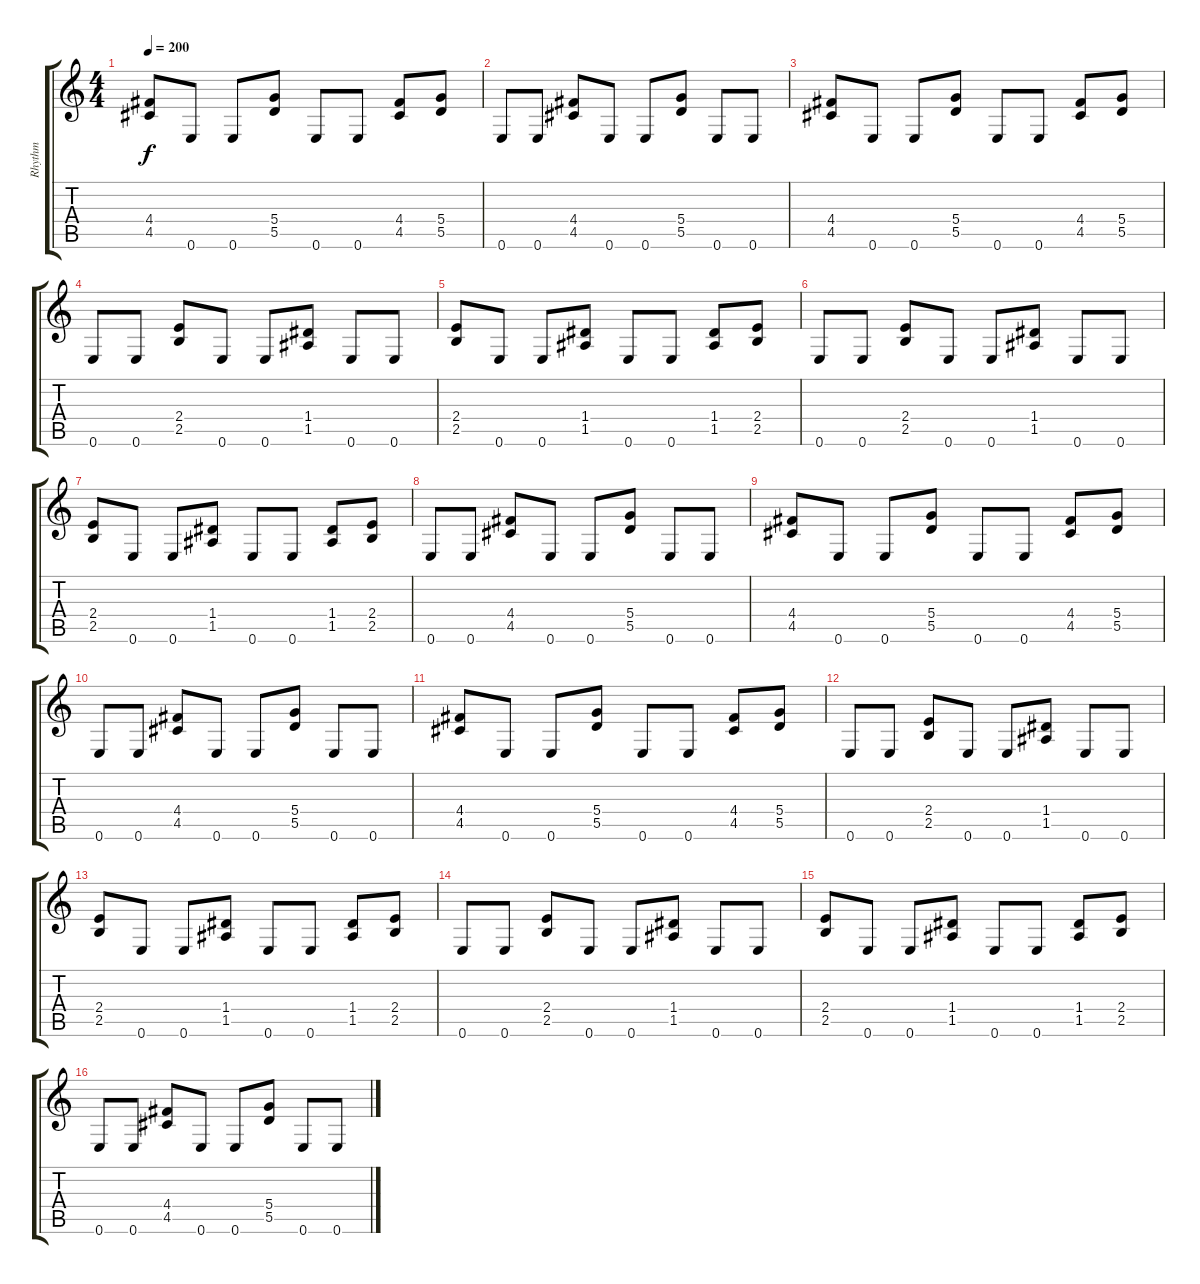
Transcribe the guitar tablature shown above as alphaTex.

\track ("Rhythm" "Rhythm") {instrument distortionguitar}
\staff {score tabs}
\tuning (E4 B3 G3 D3 A2 E2) {hide}
\ts (4 4)
\tempo 200
\clef g2
\ks c
(4.4 4.5).8{dy f} 0.6.8 0.6.8 (5.4 5.5).8 0.6.8 0.6.8 (4.4 4.5).8 (5.4 5.5).8 |
0.6.8 0.6.8 (4.4 4.5).8 0.6.8 0.6.8 (5.4 5.5).8 0.6.8 0.6.8 |
(4.4 4.5).8 0.6.8 0.6.8 (5.4 5.5).8 0.6.8 0.6.8 (4.4 4.5).8 (5.4 5.5).8 |
0.6.8 0.6.8 (2.4 2.5).8 0.6.8 0.6.8 (1.4 1.5).8 0.6.8 0.6.8 |
(2.4 2.5).8 0.6.8 0.6.8 (1.4 1.5).8 0.6.8 0.6.8 (1.4 1.5).8 (2.4 2.5).8 |
0.6.8 0.6.8 (2.4 2.5).8 0.6.8 0.6.8 (1.4 1.5).8 0.6.8 0.6.8 |
(2.4 2.5).8 0.6.8 0.6.8 (1.4 1.5).8 0.6.8 0.6.8 (1.4 1.5).8 (2.4 2.5).8 |
0.6.8 0.6.8 (4.4 4.5).8 0.6.8 0.6.8 (5.4 5.5).8 0.6.8 0.6.8 |
(4.4 4.5).8 0.6.8 0.6.8 (5.4 5.5).8 0.6.8 0.6.8 (4.4 4.5).8 (5.4 5.5).8 |
0.6.8 0.6.8 (4.4 4.5).8 0.6.8 0.6.8 (5.4 5.5).8 0.6.8 0.6.8 |
(4.4 4.5).8 0.6.8 0.6.8 (5.4 5.5).8 0.6.8 0.6.8 (4.4 4.5).8 (5.4 5.5).8 |
0.6.8 0.6.8 (2.4 2.5).8 0.6.8 0.6.8 (1.4 1.5).8 0.6.8 0.6.8 |
(2.4 2.5).8 0.6.8 0.6.8 (1.4 1.5).8 0.6.8 0.6.8 (1.4 1.5).8 (2.4 2.5).8 |
0.6.8 0.6.8 (2.4 2.5).8 0.6.8 0.6.8 (1.4 1.5).8 0.6.8 0.6.8 |
(2.4 2.5).8 0.6.8 0.6.8 (1.4 1.5).8 0.6.8 0.6.8 (1.4 1.5).8 (2.4 2.5).8 |
0.6.8 0.6.8 (4.4 4.5).8 0.6.8 0.6.8 (5.4 5.5).8 0.6.8 0.6.8
